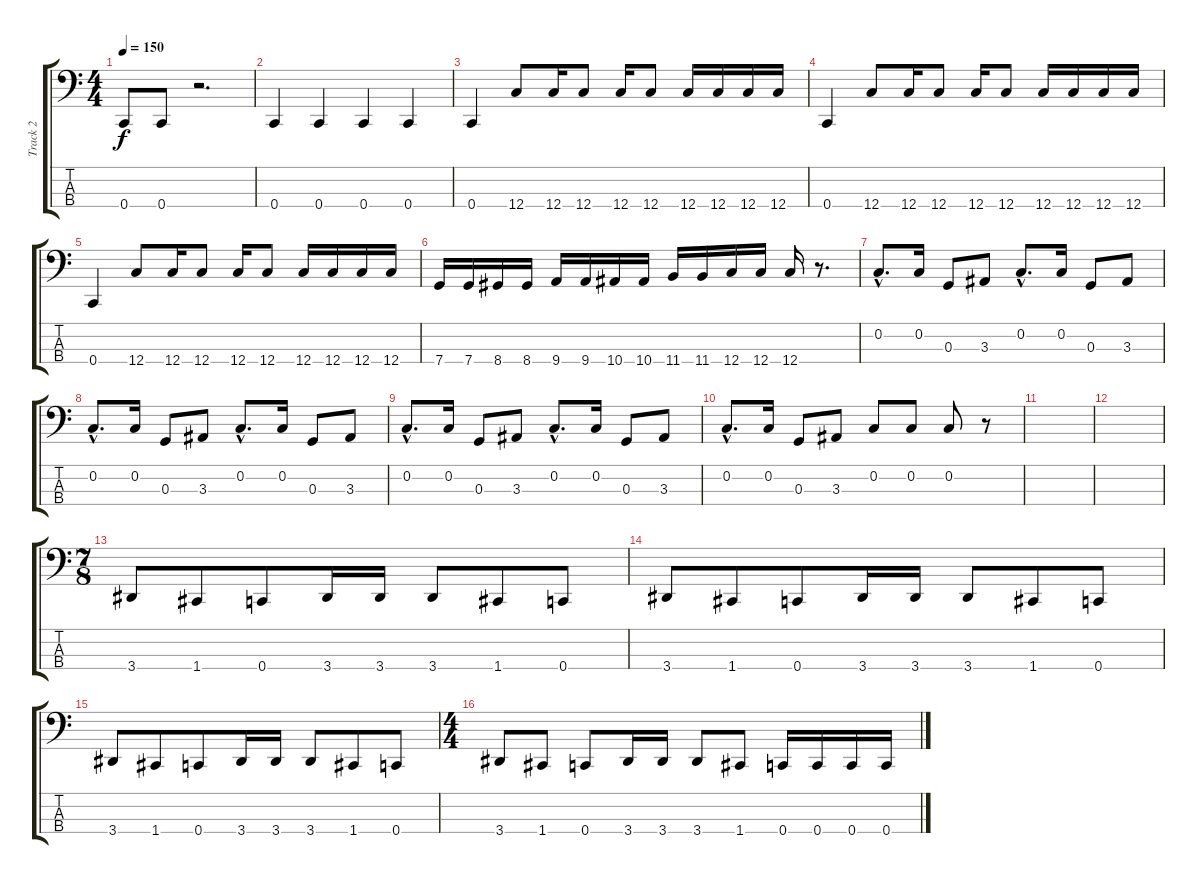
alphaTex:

\track ("Track 2" "Track 2") {instrument electricbasspick}
\staff {score tabs}
\tuning (F2 C2 G1 C1) {hide}
\ts (4 4)
\tempo 150
\clef f4
\ks c
0.4.8{dy f} 0.4.8 r.2{d} |
0.4.4 0.4.4 0.4.4 0.4.4 |
0.4.4 12.4.8 12.4.16 12.4.8 12.4.16 12.4.8 12.4.16 12.4.16 12.4.16 12.4.16 |
0.4.4 12.4.8 12.4.16 12.4.8 12.4.16 12.4.8 12.4.16 12.4.16 12.4.16 12.4.16 |
0.4.4 12.4.8 12.4.16 12.4.8 12.4.16 12.4.8 12.4.16 12.4.16 12.4.16 12.4.16 |
7.4.16 7.4.16 8.4.16 8.4.16 9.4.16 9.4.16 10.4.16 10.4.16 11.4.16 11.4.16 12.4.16 12.4.16 12.4.16 r.8{d} |
0.2{hac}.8{d} 0.2.16 0.3.8 3.3.8 0.2{hac}.8{d} 0.2.16 0.3.8 3.3.8 |
0.2{hac}.8{d} 0.2.16 0.3.8 3.3.8 0.2{hac}.8{d} 0.2.16 0.3.8 3.3.8 |
0.2{hac}.8{d} 0.2.16 0.3.8 3.3.8 0.2{hac}.8{d} 0.2.16 0.3.8 3.3.8 |
0.2{hac}.8{d} 0.2.16 0.3.8 3.3.8 0.2.8 0.2.8 0.2.8 r.8 |
|
|
\ts (7 8)
3.4.8 1.4.8 0.4.8 3.4.16 3.4.16 3.4.8 1.4.8 0.4.8 |
3.4.8 1.4.8 0.4.8 3.4.16 3.4.16 3.4.8 1.4.8 0.4.8 |
3.4.8 1.4.8 0.4.8 3.4.16 3.4.16 3.4.8 1.4.8 0.4.8 |
\ts (4 4)
3.4.8 1.4.8 0.4.8 3.4.16 3.4.16 3.4.8 1.4.8 0.4.16 0.4.16 0.4.16 0.4.16
